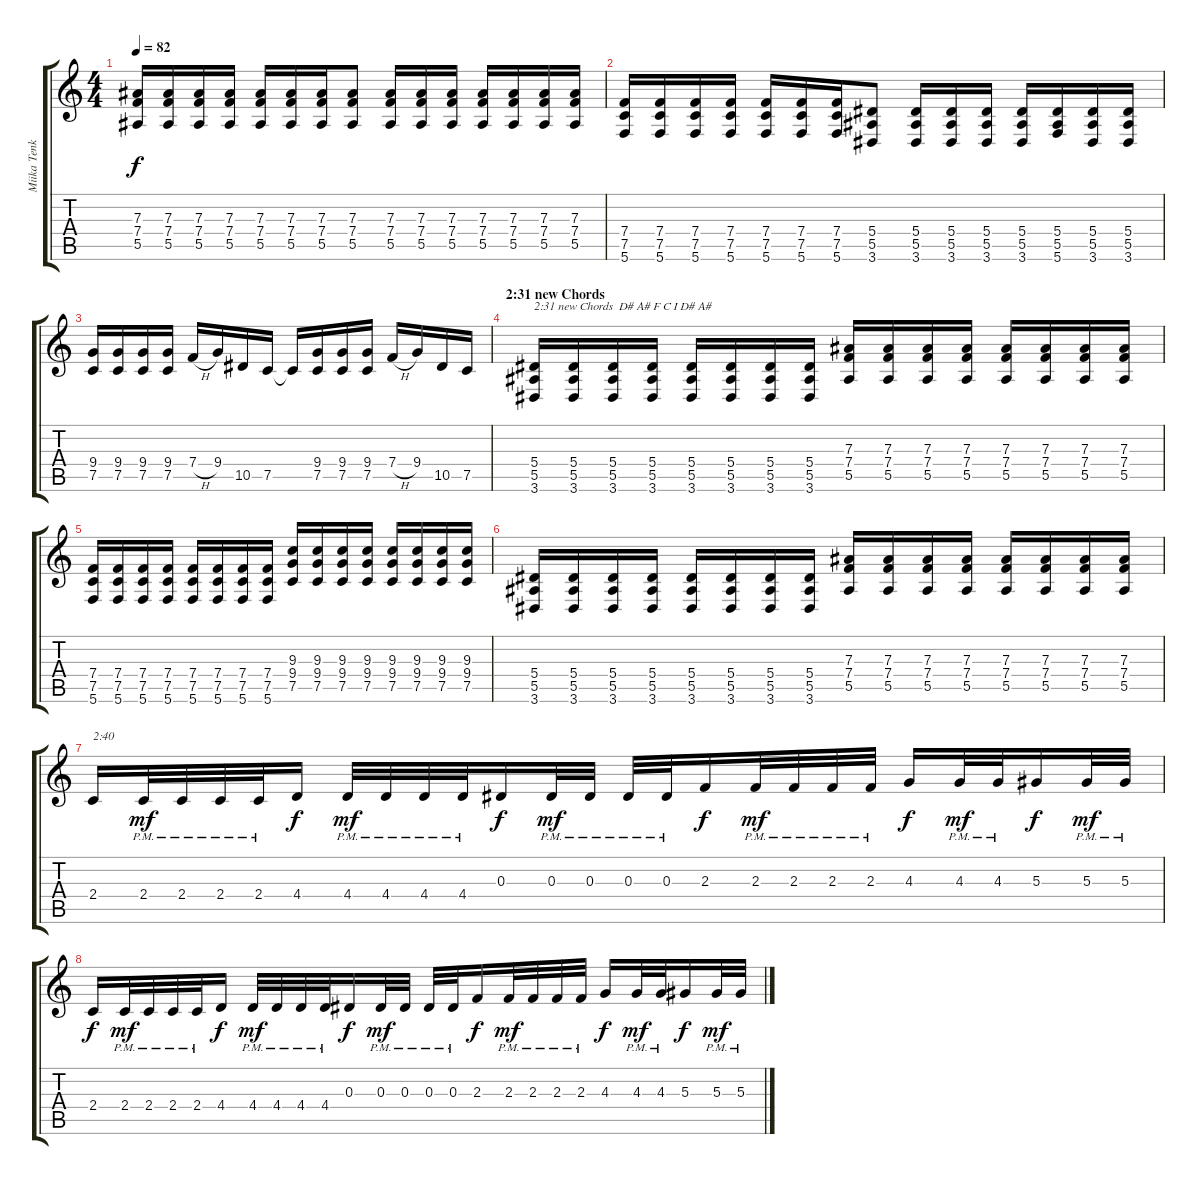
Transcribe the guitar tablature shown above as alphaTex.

\track ("Miika Tenkula (lead)" "Miika Tenk") {instrument electricguitarjazz}
\staff {score tabs}
\tuning (C4 G3 Eb3 Bb2 F2 C2) {hide}
\ts (4 4)
\tempo 82
\clef g2
\ks c
(7.3 7.4 5.5).16{dy f} (7.3 7.4 5.5).16 (7.3 7.4 5.5).16 (7.3 7.4 5.5).16 (7.3 7.4 5.5).16 (7.3 7.4 5.5).16 (7.3 7.4 5.5).16 (7.3 7.4 5.5).8 (7.3 7.4 5.5).16 (7.3 7.4 5.5).16 (7.3 7.4 5.5).16 (7.3 7.4 5.5).16 (7.3 7.4 5.5).16 (7.3 7.4 5.5).16 (7.3 7.4 5.5).16 |
(7.4 7.5 5.6).16 (7.4 7.5 5.6).16 (7.4 7.5 5.6).16 (7.4 7.5 5.6).16 (7.4 7.5 5.6).16 (7.4 7.5 5.6).16 (7.4 7.5 5.6).16 (5.4 5.5 3.6).8 (5.4 5.5 3.6).16 (5.4 5.5 3.6).16 (5.4 5.5 3.6).16 (5.4 5.5 3.6).16 (5.4 5.5 5.6).16 (5.4 5.5 3.6).16 (5.4 5.5 3.6).16 |
(9.4 7.5).16 (9.4 7.5).16 (9.4 7.5).16 (9.4 7.5).16 7.4{h}.16 9.4.16 10.5.16 7.5.16 7.5{t}.16 (9.4 7.5).16 (9.4 7.5).16 (9.4 7.5).16 7.4{h}.16 9.4.16 10.5.16 7.5.16 |
\section ("" "2:31 new Chords ")
(5.4 5.5 3.6).16{txt "2:31 new Chords  D# A# F C I D# A#"} (5.4 5.5 3.6).16 (5.4 5.5 3.6).16 (5.4 5.5 3.6).16 (5.4 5.5 3.6).16 (5.4 5.5 3.6).16 (5.4 5.5 3.6).16 (5.4 5.5 3.6).16 (7.3 7.4 5.5).16 (7.3 7.4 5.5).16 (7.3 7.4 5.5).16 (7.3 7.4 5.5).16 (7.3 7.4 5.5).16 (7.3 7.4 5.5).16 (7.3 7.4 5.5).16 (7.3 7.4 5.5).16 |
(7.4 7.5 5.6).16 (7.4 7.5 5.6).16 (7.4 7.5 5.6).16 (7.4 7.5 5.6).16 (7.4 7.5 5.6).16 (7.4 7.5 5.6).16 (7.4 7.5 5.6).16 (7.4 7.5 5.6).16 (9.3 9.4 7.5).16 (9.3 9.4 7.5).16 (9.3 9.4 7.5).16 (9.3 9.4 7.5).16 (9.3 9.4 7.5).16 (9.3 9.4 7.5).16 (9.3 9.4 7.5).16 (9.3 9.4 7.5).16 |
(5.4 5.5 3.6).16 (5.4 5.5 3.6).16 (5.4 5.5 3.6).16 (5.4 5.5 3.6).16 (5.4 5.5 3.6).16 (5.4 5.5 3.6).16 (5.4 5.5 3.6).16 (5.4 5.5 3.6).16 (7.3 7.4 5.5).16 (7.3 7.4 5.5).16 (7.3 7.4 5.5).16 (7.3 7.4 5.5).16 (7.3 7.4 5.5).16 (7.3 7.4 5.5).16 (7.3 7.4 5.5).16 (7.3 7.4 5.5).16 |
2.4.16{txt "2:40"} 2.4{pm}.32{dy mf} 2.4{pm}.32 2.4{pm}.32 2.4{pm}.32 4.4.16{dy f} 4.4{pm}.32{dy mf} 4.4{pm}.32 4.4{pm}.32 4.4{pm}.32 0.3.16{dy f} 0.3{pm}.32{dy mf} 0.3{pm}.32 0.3{pm}.32 0.3{pm}.32 2.3.16{dy f} 2.3{pm}.32{dy mf} 2.3{pm}.32 2.3{pm}.32 2.3{pm}.32 4.3.16{dy f} 4.3{pm}.32{dy mf} 4.3{pm}.32 5.3.16{dy f} 5.3{pm}.32{dy mf} 5.3{pm}.32 |
2.4.16{dy f} 2.4{pm}.32{dy mf} 2.4{pm}.32 2.4{pm}.32 2.4{pm}.32 4.4.16{dy f} 4.4{pm}.32{dy mf} 4.4{pm}.32 4.4{pm}.32 4.4{pm}.32 0.3.16{dy f} 0.3{pm}.32{dy mf} 0.3{pm}.32 0.3{pm}.32 0.3{pm}.32 2.3.16{dy f} 2.3{pm}.32{dy mf} 2.3{pm}.32 2.3{pm}.32 2.3{pm}.32 4.3.16{dy f} 4.3{pm}.32{dy mf} 4.3{pm}.32 5.3.16{dy f} 5.3{pm}.32{dy mf} 5.3{pm}.32
